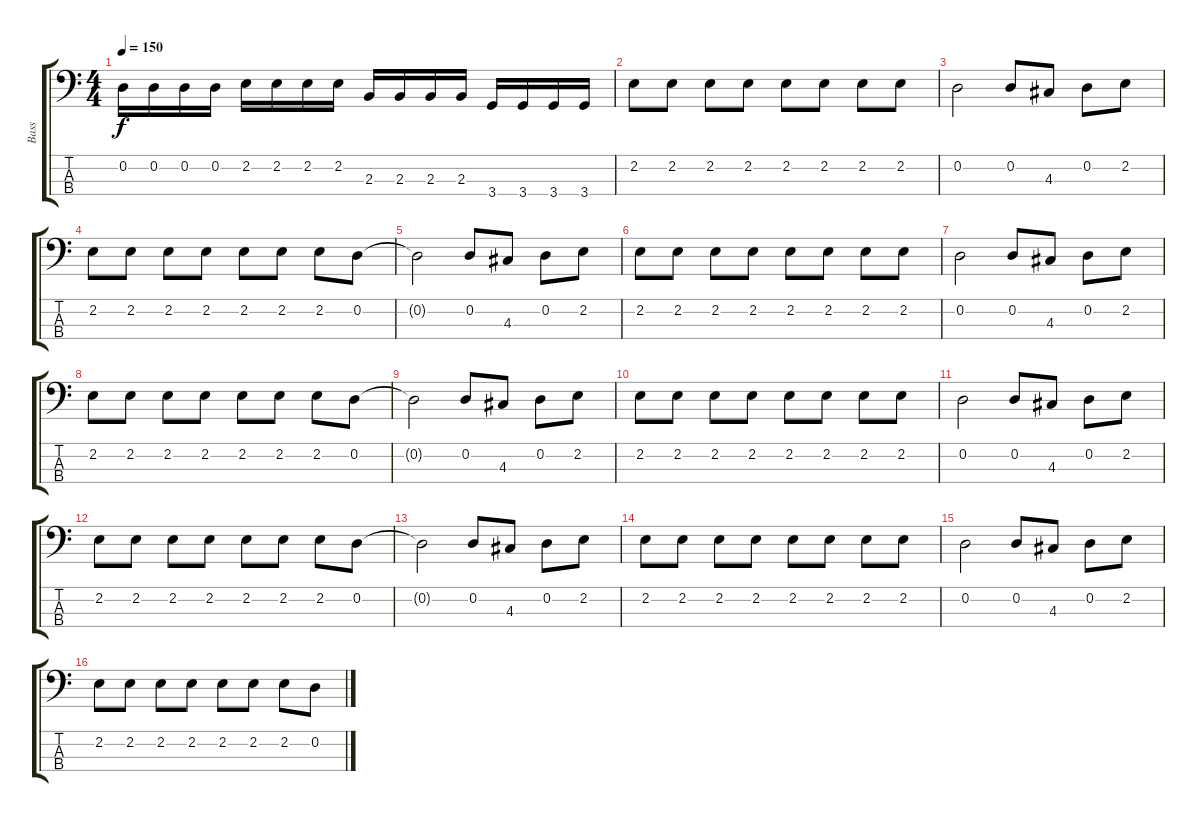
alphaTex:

\track ("Bass" "Bass") {instrument electricbasspick}
\staff {score tabs}
\tuning (G2 D2 A1 E1) {hide}
\ts (4 4)
\tempo 150
\clef f4
\ks c
0.2.16{dy f instrument electricbasspick} 0.2.16 0.2.16 0.2.16 2.2.16 2.2.16 2.2.16 2.2.16 2.3.16 2.3.16 2.3.16 2.3.16 3.4.16 3.4.16 3.4.16 3.4.16 |
2.2.8 2.2.8 2.2.8 2.2.8 2.2.8 2.2.8 2.2.8 2.2.8 |
0.2.2 0.2.8 4.3.8 0.2.8 2.2.8 |
2.2.8 2.2.8 2.2.8 2.2.8 2.2.8 2.2.8 2.2.8 0.2.8 |
0.2{t}.2 0.2.8 4.3.8 0.2.8 2.2.8 |
2.2.8 2.2.8 2.2.8 2.2.8 2.2.8 2.2.8 2.2.8 2.2.8 |
0.2.2 0.2.8 4.3.8 0.2.8 2.2.8 |
2.2.8 2.2.8 2.2.8 2.2.8 2.2.8 2.2.8 2.2.8 0.2.8 |
0.2{t}.2 0.2.8 4.3.8 0.2.8 2.2.8 |
2.2.8 2.2.8 2.2.8 2.2.8 2.2.8 2.2.8 2.2.8 2.2.8 |
0.2.2 0.2.8 4.3.8 0.2.8 2.2.8 |
2.2.8 2.2.8 2.2.8 2.2.8 2.2.8 2.2.8 2.2.8 0.2.8 |
0.2{t}.2 0.2.8 4.3.8 0.2.8 2.2.8 |
2.2.8 2.2.8 2.2.8 2.2.8 2.2.8 2.2.8 2.2.8 2.2.8 |
0.2.2 0.2.8 4.3.8 0.2.8 2.2.8 |
2.2.8 2.2.8 2.2.8 2.2.8 2.2.8 2.2.8 2.2.8 0.2.8
